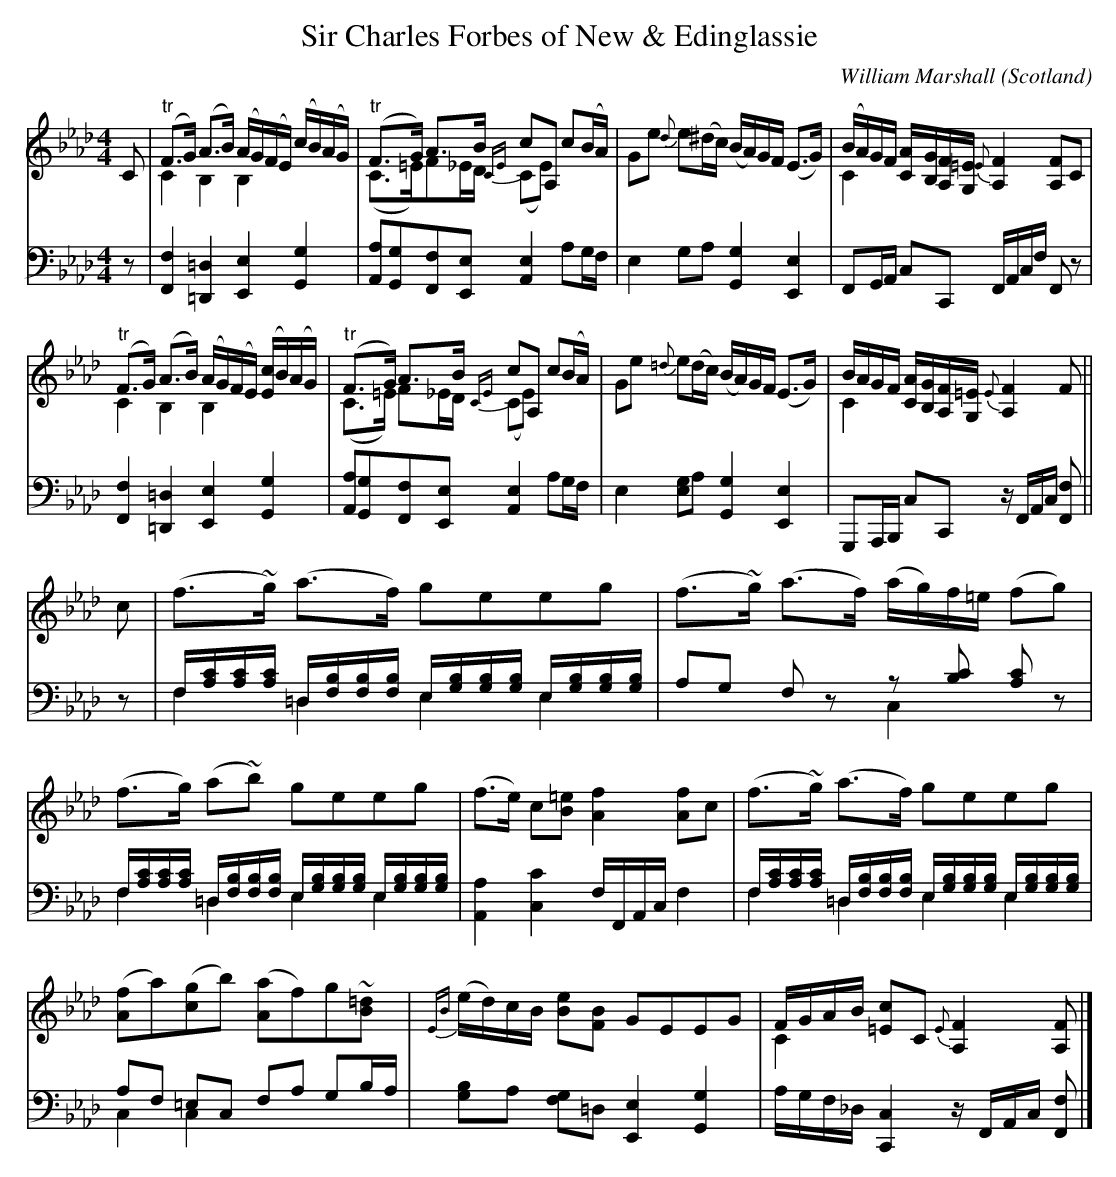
X:1
T:Sir Charles Forbes of New & Edinglassie
C:William Marshall
L:1/8
M:4/4
O:Scotland
K:Ab major
C  | \
("tr"F>G) (A>B) (A/G/)(F/E/) (c/B/)(A/G/) & C2B,2B,2x2 | \
("tr"F>G) A>B {CE}cA, c(B/A/) & (C>=E)F_E/D/ (CE)x2 | \
Ge {d}e(^d/c/) (B/A/)G/F/ (E>G) | \
(B/A/)G/F/ [CA]/[B,G]/[A,F]/[G,=E]/  {E}[A,F]2 [A,F]C & C2 x6 |
("tr"F>G) (A>B) (A/G/)(F/E/) ([Ec]/B/)(A/G/) & C2 B,2 B,2 x2 | \
("tr"F>G) A>B {CE}cA, c(B/A/) & (C>=E) F_E/D/ (CE)x2 | \
Ge {=d}e(d/c/) (B/A/)G/F/ (E>G) | \
B/A/G/F/ [CA]/[B,G]/[A,F]/[G,=E]/ {E}[A,F]2 F & C2 x4x ||
c |\
(f>~g) (a>f) geeg | (f>~g) (a>f) (a/g/)f/=e/ (fg) | \
(f>g) (a~b) geeg | (f>e) c[B=e] [Af]2 [Af]c | \
(f>~g) (a>f) geeg | ([Af]a)([cg]b) ([Aa]f)g~[B=d] | \
{EB}(e/d/)c/B/ [Be][FB] GEEG | F/G/A/B/ [=Ec]C {E}[FA,]2 [A,F] & C2 x4x |]
V:2 clef=bass octave=-2
z |\
[Ff]2 [=D=d]2 [Ee]2 [Gg]2 | [Aa][Gg][Ff][Ee] [Ae]2 ag/f/ | \
e2 ga [Gg]2 [Ee]2 | FG/A/ cC F/A/c/f/ Fz |\
[Ff]2 [=D=d]2 [Ee]2 [Gg]2 | [Aa][Gg][Ff][Ee] [Ae]2 ag/f/ | \
e2 [eg]a [Gg]2 [Ee]2 | G,A,/B,/ cC z/F/A/c/ [Ff] ||\
z |\
[L:1/16]\
f[ac'][ac'][ac'] =d[fb][fb][fb] e[gb][gb][gb] e[gb][gb][gb] & f4=d4e4e4 | \
a2g2 f2z2 z2[bc']2 [ac']2z2 & x8c4x4 | \
f[ac'][ac'][ac'] =d[fb][fb][fb] e[gb][gb][gb] e[gb][gb][gb] & f4=d4e4e4 | \
[Aa]4 [cc']4 fFAc f4 | \
f[ac'][ac'][ac'] =d[fb][fb][fb] e[gb][gb][gb] e[gb][gb][gb] & f4=d4e4e4 | \
a2f2 =e2c2 f2a2 g2ba & c4 c4 x8 | \
[gb]2a2 [fg]2=d2 [Ee]4 [Gg]4 | \
agf_d [Cc]4 zFAc [Ff]2 |]
